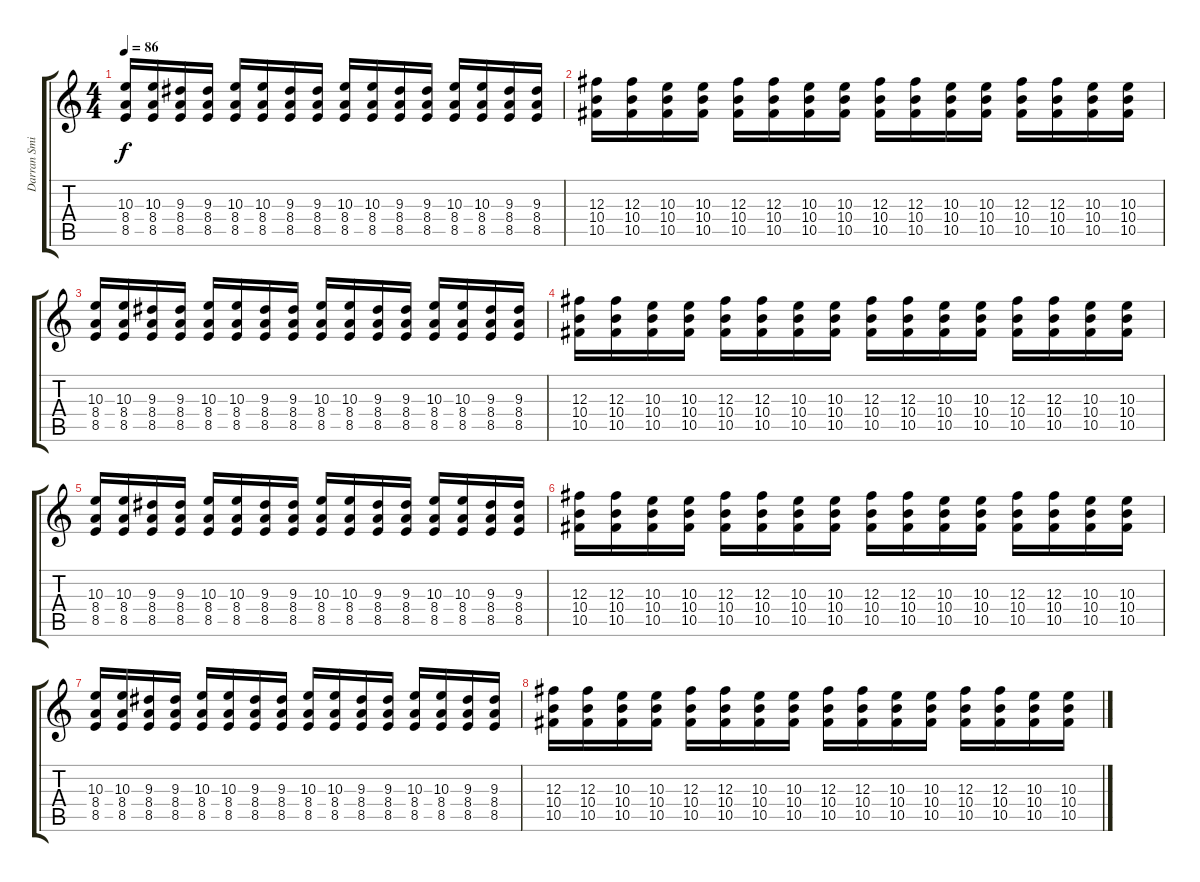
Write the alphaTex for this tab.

\track ("Darran Smith" "Darran Smi") {instrument distortionguitar}
\staff {score tabs}
\tuning (Eb4 Bb3 Gb3 Db3 Ab2 Db2) {hide}
\ts (4 4)
\tempo 86
\clef g2
\ks c
(10.3 8.4 8.5).16{dy f} (10.3 8.4 8.5).16 (9.3 8.4 8.5).16 (9.3 8.4 8.5).16 (10.3 8.4 8.5).16 (10.3 8.4 8.5).16 (9.3 8.4 8.5).16 (9.3 8.4 8.5).16 (10.3 8.4 8.5).16 (10.3 8.4 8.5).16 (9.3 8.4 8.5).16 (9.3 8.4 8.5).16 (10.3 8.4 8.5).16 (10.3 8.4 8.5).16 (9.3 8.4 8.5).16 (9.3 8.4 8.5).16 |
(12.3 10.4 10.5).16 (12.3 10.4 10.5).16 (10.3 10.4 10.5).16 (10.3 10.4 10.5).16 (12.3 10.4 10.5).16 (12.3 10.4 10.5).16 (10.3 10.4 10.5).16 (10.3 10.4 10.5).16 (12.3 10.4 10.5).16 (12.3 10.4 10.5).16 (10.3 10.4 10.5).16 (10.3 10.4 10.5).16 (12.3 10.4 10.5).16 (12.3 10.4 10.5).16 (10.3 10.4 10.5).16 (10.3 10.4 10.5).16 |
(10.3 8.4 8.5).16 (10.3 8.4 8.5).16 (9.3 8.4 8.5).16 (9.3 8.4 8.5).16 (10.3 8.4 8.5).16 (10.3 8.4 8.5).16 (9.3 8.4 8.5).16 (9.3 8.4 8.5).16 (10.3 8.4 8.5).16 (10.3 8.4 8.5).16 (9.3 8.4 8.5).16 (9.3 8.4 8.5).16 (10.3 8.4 8.5).16 (10.3 8.4 8.5).16 (9.3 8.4 8.5).16 (9.3 8.4 8.5).16 |
(12.3 10.4 10.5).16 (12.3 10.4 10.5).16 (10.3 10.4 10.5).16 (10.3 10.4 10.5).16 (12.3 10.4 10.5).16 (12.3 10.4 10.5).16 (10.3 10.4 10.5).16 (10.3 10.4 10.5).16 (12.3 10.4 10.5).16 (12.3 10.4 10.5).16 (10.3 10.4 10.5).16 (10.3 10.4 10.5).16 (12.3 10.4 10.5).16 (12.3 10.4 10.5).16 (10.3 10.4 10.5).16 (10.3 10.4 10.5).16 |
(10.3 8.4 8.5).16 (10.3 8.4 8.5).16 (9.3 8.4 8.5).16 (9.3 8.4 8.5).16 (10.3 8.4 8.5).16 (10.3 8.4 8.5).16 (9.3 8.4 8.5).16 (9.3 8.4 8.5).16 (10.3 8.4 8.5).16 (10.3 8.4 8.5).16 (9.3 8.4 8.5).16 (9.3 8.4 8.5).16 (10.3 8.4 8.5).16 (10.3 8.4 8.5).16 (9.3 8.4 8.5).16 (9.3 8.4 8.5).16 |
(12.3 10.4 10.5).16 (12.3 10.4 10.5).16 (10.3 10.4 10.5).16 (10.3 10.4 10.5).16 (12.3 10.4 10.5).16 (12.3 10.4 10.5).16 (10.3 10.4 10.5).16 (10.3 10.4 10.5).16 (12.3 10.4 10.5).16 (12.3 10.4 10.5).16 (10.3 10.4 10.5).16 (10.3 10.4 10.5).16 (12.3 10.4 10.5).16 (12.3 10.4 10.5).16 (10.3 10.4 10.5).16 (10.3 10.4 10.5).16 |
(10.3 8.4 8.5).16 (10.3 8.4 8.5).16 (9.3 8.4 8.5).16 (9.3 8.4 8.5).16 (10.3 8.4 8.5).16 (10.3 8.4 8.5).16 (9.3 8.4 8.5).16 (9.3 8.4 8.5).16 (10.3 8.4 8.5).16 (10.3 8.4 8.5).16 (9.3 8.4 8.5).16 (9.3 8.4 8.5).16 (10.3 8.4 8.5).16 (10.3 8.4 8.5).16 (9.3 8.4 8.5).16 (9.3 8.4 8.5).16 |
(12.3 10.4 10.5).16 (12.3 10.4 10.5).16 (10.3 10.4 10.5).16 (10.3 10.4 10.5).16 (12.3 10.4 10.5).16 (12.3 10.4 10.5).16 (10.3 10.4 10.5).16 (10.3 10.4 10.5).16 (12.3 10.4 10.5).16 (12.3 10.4 10.5).16 (10.3 10.4 10.5).16 (10.3 10.4 10.5).16 (12.3 10.4 10.5).16 (12.3 10.4 10.5).16 (10.3 10.4 10.5).16 (10.3 10.4 10.5).16
